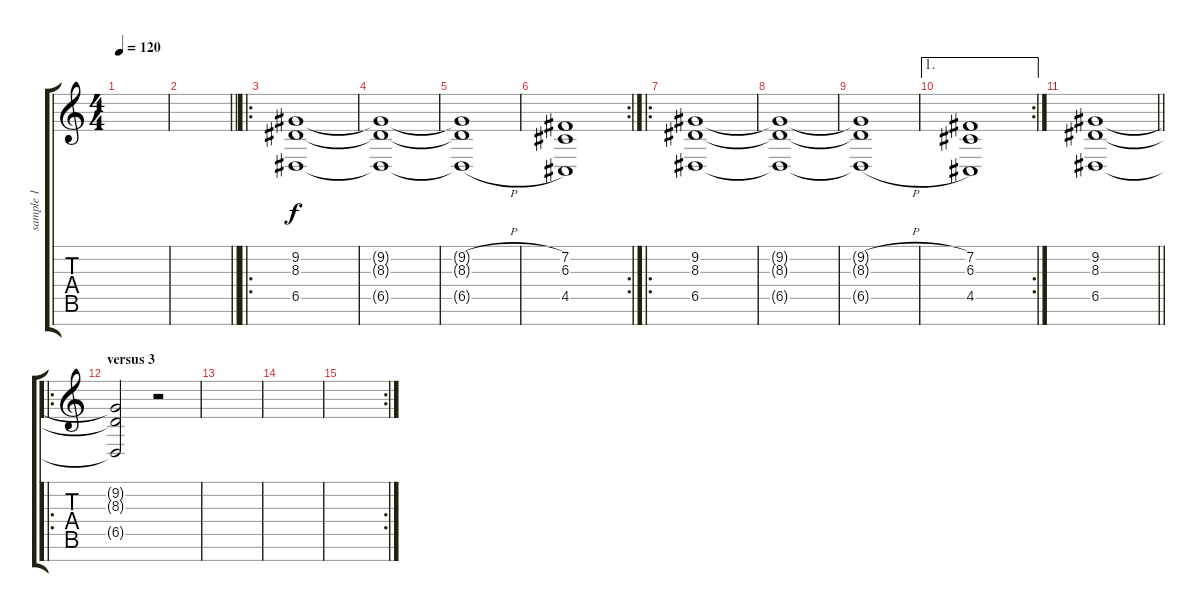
\track ("sample 1" "sample 1") {instrument pad8sweep}
\staff {score tabs}
\tuning (E4 B3 G3 D3 A2 E2 B1) {hide}
\ts (4 4)
\tempo 120
\clef g2
\ks c
|
\barLineRight lightlight
|
\ro
(9.2 8.3 6.5).1 |
(9.2{t} 8.3{t} 6.5{t}).1 |
(9.2{h t} 8.3{h t} 6.5{h t}).1 |
\rc 2
(7.2 6.3 4.5).1 |
\ro
(9.2 8.3 6.5).1 |
(9.2{t} 8.3{t} 6.5{t}).1 |
(9.2{h t} 8.3{h t} 6.5{h t}).1 |
\ae 1
\rc 2
(7.2 6.3 4.5).1 |
\barLineRight lightlight
(9.2 8.3 6.5).1 |
\ro
\section ("" "versus 3")
(9.2{t} 8.3{t} 6.5{t}).2 r.2 |
|
|
\rc 2
